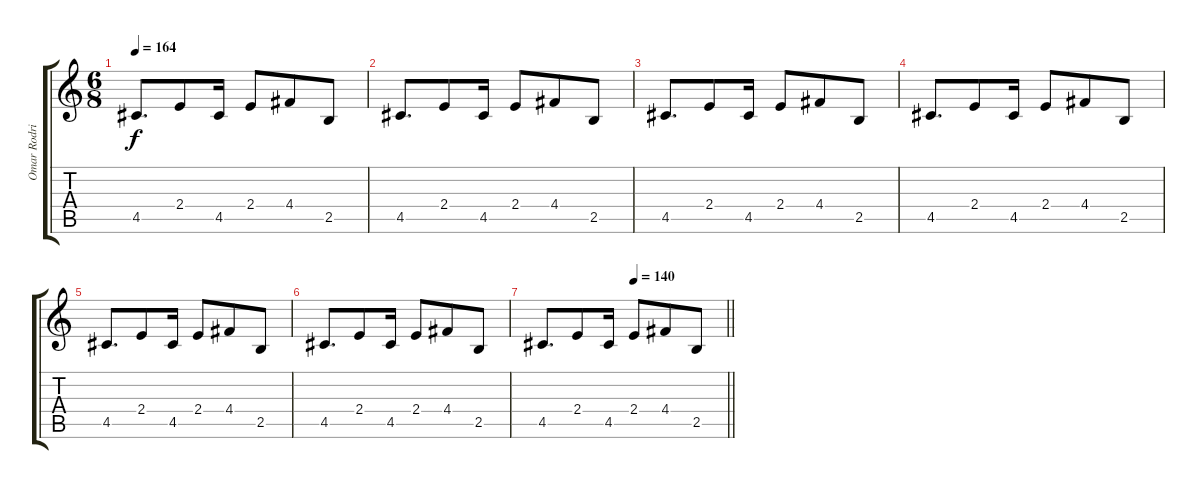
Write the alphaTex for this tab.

\track ("Omar Rodriguez-Lopez" "Omar Rodri") {instrument distortionguitar}
\staff {score tabs}
\tuning (E4 B3 G3 D3 A2 E2) {hide}
\ts (6 8)
\tempo 164
\clef g2
\ks c
4.5.8{d dy f} 2.4.8 4.5.16 2.4.8 4.4.8 2.5.8 |
4.5.8{d} 2.4.8 4.5.16 2.4.8 4.4.8 2.5.8 |
4.5.8{d} 2.4.8 4.5.16 2.4.8 4.4.8 2.5.8 |
4.5.8{d} 2.4.8 4.5.16 2.4.8 4.4.8 2.5.8 |
4.5.8{d} 2.4.8 4.5.16 2.4.8 4.4.8 2.5.8 |
4.5.8{d} 2.4.8 4.5.16 2.4.8 4.4.8 2.5.8 |
\tempo (140 0.5)
\barLineRight lightlight
4.5.8{d} 2.4.8 4.5.16 2.4.8 4.4.8 2.5.8
